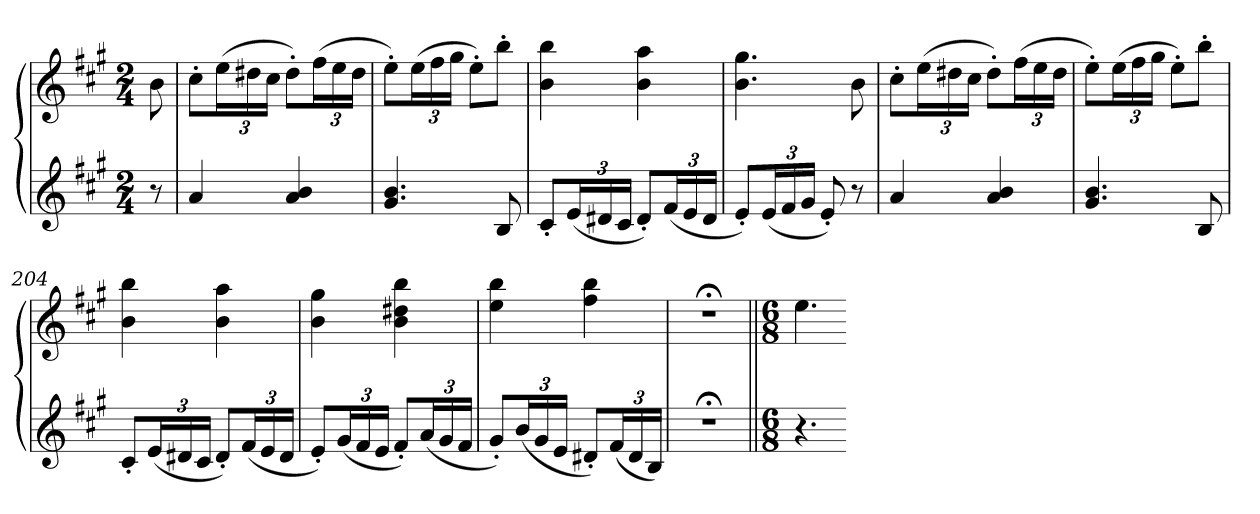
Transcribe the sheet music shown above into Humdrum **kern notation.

**kern	**kern
*part1	*part1
*staff2	*staff1
*clefG2	*clefG2
*k[f#c#g#]	*k[f#c#g#]
*A:	*A:
*M2/4	*M2/4
=	=
8r	8b
=198	=198
4a	8cc#'L
.	(24eeL
.	24dd#X
.	24cc#JJ
4a 4b	8dd#'L)
.	(24ff#L
.	24ee
.	24dd#JJ
=199	=199
4.g# 4.b	8ee'L)
.	(24eeL
.	24ff#
.	24gg#JJ
.	8ee'L)
8B	8bb'J
=200	=200
8c#'L	4b 4bb
(24eL	.
24d#X	.
24c#JJ	.
8d#'L)	4b 4aa
(24f#L	.
24e	.
24d#JJ	.
=201	=201
8e'L)	4.b 4.gg#
(24eL	.
24f#	.
24g#JJ	.
8e')	.
8r	8b
=202	=202
4a	8cc#'L
.	(24eeL
.	24dd#X
.	24cc#JJ
4a 4b	8dd#'L)
.	(24ff#L
.	24ee
.	24dd#JJ
=203	=203
4.g# 4.b	8ee'L)
.	(24eeL
.	24ff#
.	24gg#JJ
.	8ee'L)
8B	8bb'J
=204	=204
8c#'L	4b 4bb
(24eL	.
24d#X	.
24c#JJ	.
8d#'L)	4b 4aa
(24f#L	.
24e	.
24d#JJ	.
=205	=205
8e'L)	4b 4gg#
(24g#L	.
24f#	.
24eJJ	.
8f#'L)	4b 4dd#X 4bb
(24aL	.
24g#	.
24f#JJ	.
=206	=206
8g#'L)	4ee 4bb
(24bL	.
24g#	.
24eJJ	.
8d#X'L)	4ff# 4bb
(24f#L	.
24d#	.
24BJJ)	.
=207	=207
2r;<	2r;<
=208||	=208||
*M6/8	*M6/8
4.r	4.ee
=-	=-
*-	*-
